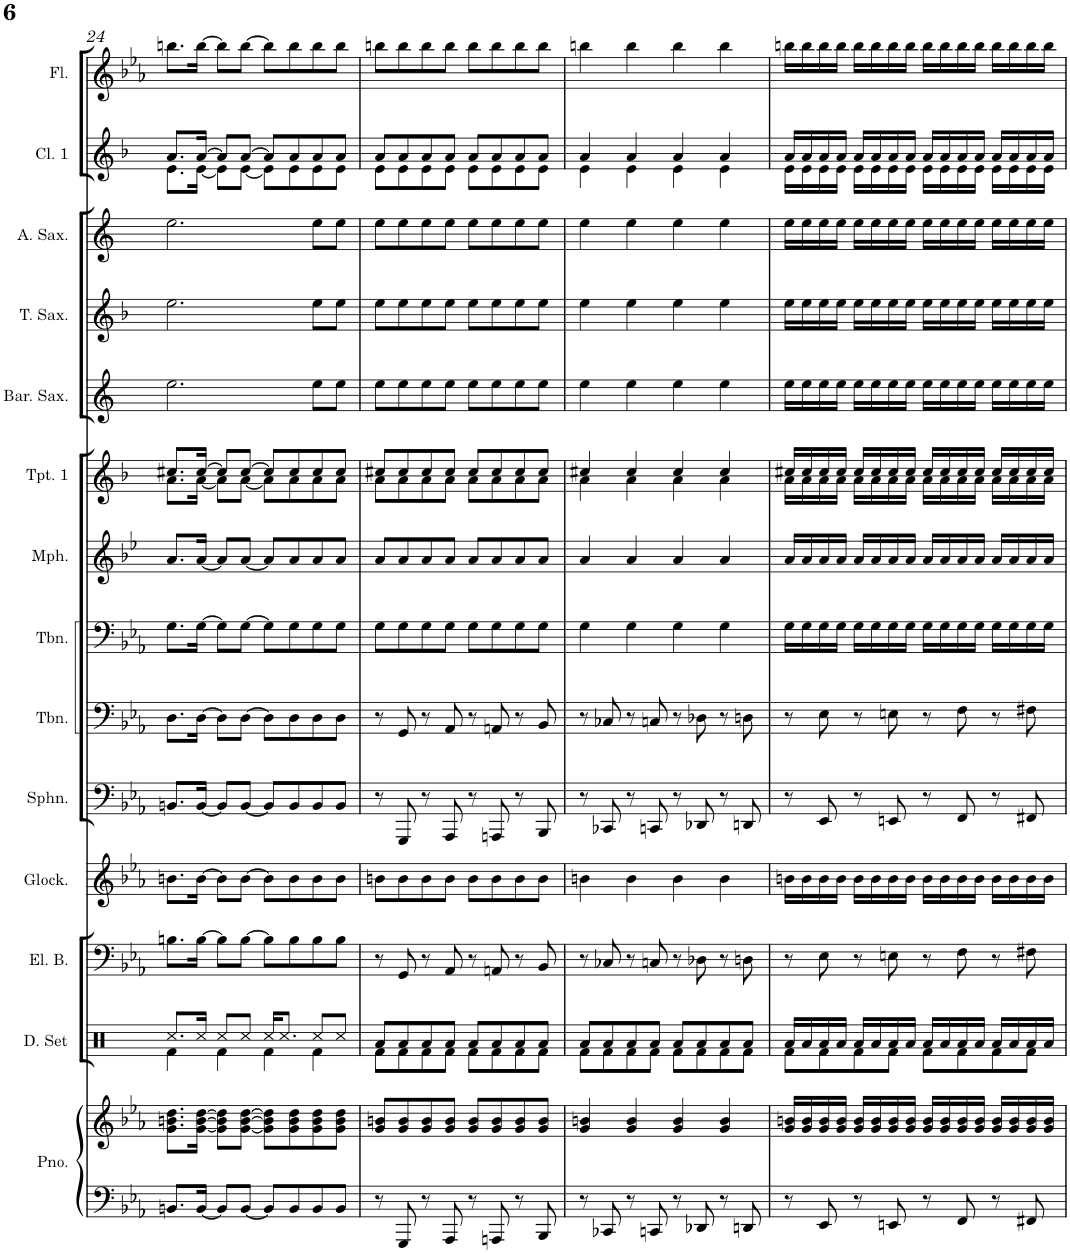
**kern	**kern	**kern	**kern	**kern	**kern	**kern	**kern	**kern	**kern	**kern	**kern	**kern	**kern	**kern
*part14	*part14	*part13	*part12	*part11	*part10	*part9	*part8	*part7	*part6	*part5	*part4	*part3	*part2	*part1
*staff15	*staff14	*staff13	*staff12	*staff11	*staff10	*staff9	*staff8	*staff7	*staff6	*staff5	*staff4	*staff3	*staff2	*staff1
*I"Piano	*	*I"Drumset	*I"Electric Bass	*I"Glockenspiel	*I"Sousaphone	*I"Trombone	*I"Trombone	*I"Mellophone	*I"Trumpet 1	*I"Baritone Sax	*I"Tenor Sax	*I"Alto Sax	*I"Clarinet 1	*I"Flute
*I'Pno.	*	*I'D. Set	*I'El. B.	*I'Glock.	*I'Sphn.	*I'Tbn.	*I'Tbn.	*I'Mph.	*I'Tpt. 1	*I'Bar. Sax.	*I'T. Sax.	*I'A. Sax.	*I'Cl. 1	*I'Fl.
!!LO:PB:g=z
*clefF4	*clefG2	*clefX	*clefF4	*clefG2	*clefF4	*clefF4	*clefF4	*clefG2	*clefG2	*clefG2	*clefG2	*clefG2	*clefG2	*clefG2
*	*	*	*Trd7c12	*Trd-14c-24	*	*	*	*Trd4c7	*Trd1c2	*Trd12c21	*Trd8c14	*Trd5c9	*Trd1c2	*
*k[b-e-a-]	*k[b-e-a-]	*k[]	*k[b-e-a-]	*k[b-e-a-]	*k[b-e-a-]	*k[b-e-a-]	*k[b-e-a-]	*k[b-e-]	*k[b-]	*k[]	*k[b-]	*k[]	*k[b-]	*k[b-e-a-]
*M4/4	*M4/4	*M4/4	*M4/4	*M4/4	*M4/4	*M4/4	*M4/4	*M4/4	*M4/4	*M4/4	*M4/4	*M4/4	*M4/4	*M4/4
=24	=24	=24	=24	=24	=24	=24	=24	=24	=24	=24	=24	=24	=24	=24
*	*	*^	*	*	*	*	*	*	*^	*	*	*	*^	*
8.BBn/L	8.g\ 8.bn\ 8.dd\L	8.Rcc/L	4Rf\	8.Bn\L	8.bn\L	8.BBn/L	8.D\L	8.G\L	8.a/L	8.cc#X/L	8.a\L	2.ee\	2.ee\	2.ee\	8.a/L	8.e\L	8.bbn\L
[16BB/Jk	[16g\ [16b\ [16dd\Jk	16Rcc/Jk	.	[16B\Jk	[16b\Jk	[16BB/Jk	[16D\Jk	[16G\Jk	[16a/Jk	[16cc#/Jk	[16a\Jk	.	.	.	[16a/Jk	[16e\Jk	[16bb\Jk
8BB/L]	8g\] 8b\] 8dd\]L	8Rcc/L	4Rf\	8B\L]	8b\L]	8BB/L]	8D\L]	8G\L]	8a/L]	8cc#/L]	8a\L]	.	.	.	8a/L]	8e\L]	8bb\L]
[8BB/J	[8g\ [8b\ [8dd\J	8Rcc/J	.	[8B\J	[8b\J	[8BB/J	[8D\J	[8G\J	[8a/J	[8cc#/J	[8a\J	.	.	.	[8a/J	[8e\J	[8bb\J
8BB/L]	8g\] 8b\] 8dd\]L	16Rcc/KL	4Rf\	8B\L]	8b\L]	8BB/L]	8D\L]	8G\L]	8a/L]	8cc#/L]	8a\L]	.	.	.	8a/L]	8e\L]	8bb\L]
.	.	8.Rcc/J	.	.	.	.	.	.	.	.	.	.	.	.	.	.	.
8BB/	8g\ 8b\ 8dd\	.	.	8B\	8b\	8BB/	8D\	8G\	8a/	8cc#/	8a\	.	.	.	8a/	8e\	8bb\
8BB/	8g\ 8b\ 8dd\	8Rcc/L	4Rf\	8B\	8b\	8BB/	8D\	8G\	8a/	8cc#/	8a\	8ee\L	8ee\L	8ee\L	8a/	8e\	8bb\
8BB/J	8g\ 8b\ 8dd\J	8Rcc/J	.	8B\J	8b\J	8BB/J	8D\J	8G\J	8a/J	8cc#/J	8a\J	8ee\J	8ee\J	8ee\J	8a/J	8e\J	8bb\J
=25	=25	=25	=25	=25	=25	=25	=25	=25	=25	=25	=25	=25	=25	=25	=25	=25	=25
8r	8g/ 8bn/L	8Ra/L	8Rf\L	8r	8bn\L	8r	8r	8G\L	8a/L	8cc#X/L	8a\L	8ee\L	8ee\L	8ee\L	8a/L	8e\L	8bbn\L
8GGG/	8g/ 8b/	8Ra/	8Rf\	8GG/	8b\	8GGG/	8GG/	8G\	8a/	8cc#/	8a\	8ee\	8ee\	8ee\	8a/	8e\	8bb\
8r	8g/ 8b/	8Ra/	8Rf\	8r	8b\	8r	8r	8G\	8a/	8cc#/	8a\	8ee\	8ee\	8ee\	8a/	8e\	8bb\
8AAA-/	8g/ 8b/J	8Ra/J	8Rf\J	8AA-/	8b\J	8AAA-/	8AA-/	8G\J	8a/J	8cc#/J	8a\J	8ee\J	8ee\J	8ee\J	8a/J	8e\J	8bb\J
8r	8g/ 8b/L	8Ra/L	8Rf\L	8r	8b\L	8r	8r	8G\L	8a/L	8cc#/L	8a\L	8ee\L	8ee\L	8ee\L	8a/L	8e\L	8bb\L
8AAAn/	8g/ 8b/	8Ra/	8Rf\	8AAn/	8b\	8AAAn/	8AAn/	8G\	8a/	8cc#/	8a\	8ee\	8ee\	8ee\	8a/	8e\	8bb\
8r	8g/ 8b/	8Ra/	8Rf\	8r	8b\	8r	8r	8G\	8a/	8cc#/	8a\	8ee\	8ee\	8ee\	8a/	8e\	8bb\
8BBB-/	8g/ 8b/J	8Ra/J	8Rf\J	8BB-/	8b\J	8BBB-/	8BB-/	8G\J	8a/J	8cc#/J	8a\J	8ee\J	8ee\J	8ee\J	8a/J	8e\J	8bb\J
=26	=26	=26	=26	=26	=26	=26	=26	=26	=26	=26	=26	=26	=26	=26	=26	=26	=26
8r	4g/ 4bn/	8Ra/L	8Rf\L	8r	4bn\	8r	8r	4G\	4a/	4cc#X/	4a\	4ee\	4ee\	4ee\	4a/	4e\	4bbn\
8CC-X/	.	8Ra/	8Rf\	8C-X/	.	8CC-X/	8C-X/	.	.	.	.	.	.	.	.	.	.
8r	4g/ 4b/	8Ra/	8Rf\	8r	4b\	8r	8r	4G\	4a/	4cc#/	4a\	4ee\	4ee\	4ee\	4a/	4e\	4bb\
8CCn/	.	8Ra/J	8Rf\J	8Cn/	.	8CCn/	8Cn/	.	.	.	.	.	.	.	.	.	.
8r	4g/ 4b/	8Ra/L	8Rf\L	8r	4b\	8r	8r	4G\	4a/	4cc#/	4a\	4ee\	4ee\	4ee\	4a/	4e\	4bb\
8DD-X/	.	8Ra/	8Rf\	8D-X\	.	8DD-X/	8D-X\	.	.	.	.	.	.	.	.	.	.
8r	4g/ 4b/	8Ra/	8Rf\	8r	4b\	8r	8r	4G\	4a/	4cc#/	4a\	4ee\	4ee\	4ee\	4a/	4e\	4bb\
8DDn/	.	8Ra/J	8Rf\J	8Dn\	.	8DDn/	8Dn\	.	.	.	.	.	.	.	.	.	.
=27	=27	=27	=27	=27	=27	=27	=27	=27	=27	=27	=27	=27	=27	=27	=27	=27	=27
8r	16g/ 16bn/LL	16Ra/LL	8Rf\L	8r	16bn\LL	8r	8r	16G\LL	16a/LL	16cc#X/LL	16a\LL	16ee\LL	16ee\LL	16ee\LL	16a/LL	16e\LL	16bbn\LL
.	16g/ 16b/	16Ra/	.	.	16b\	.	.	16G\	16a/	16cc#/	16a\	16ee\	16ee\	16ee\	16a/	16e\	16bb\
8EE-/	16g/ 16b/	16Ra/	8Rf\	8E-\	16b\	8EE-/	8E-\	16G\	16a/	16cc#/	16a\	16ee\	16ee\	16ee\	16a/	16e\	16bb\
.	16g/ 16b/JJ	16Ra/JJ	.	.	16b\JJ	.	.	16G\JJ	16a/JJ	16cc#/JJ	16a\JJ	16ee\JJ	16ee\JJ	16ee\JJ	16a/JJ	16e\JJ	16bb\JJ
8r	16g/ 16b/LL	16Ra/LL	8Rf\	8r	16b\LL	8r	8r	16G\LL	16a/LL	16cc#/LL	16a\LL	16ee\LL	16ee\LL	16ee\LL	16a/LL	16e\LL	16bb\LL
.	16g/ 16b/	16Ra/	.	.	16b\	.	.	16G\	16a/	16cc#/	16a\	16ee\	16ee\	16ee\	16a/	16e\	16bb\
8EEn/	16g/ 16b/	16Ra/	8Rf\J	8En\	16b\	8EEn/	8En\	16G\	16a/	16cc#/	16a\	16ee\	16ee\	16ee\	16a/	16e\	16bb\
.	16g/ 16b/JJ	16Ra/JJ	.	.	16b\JJ	.	.	16G\JJ	16a/JJ	16cc#/JJ	16a\JJ	16ee\JJ	16ee\JJ	16ee\JJ	16a/JJ	16e\JJ	16bb\JJ
8r	16g/ 16b/LL	16Ra/LL	8Rf\L	8r	16b\LL	8r	8r	16G\LL	16a/LL	16cc#/LL	16a\LL	16ee\LL	16ee\LL	16ee\LL	16a/LL	16e\LL	16bb\LL
.	16g/ 16b/	16Ra/	.	.	16b\	.	.	16G\	16a/	16cc#/	16a\	16ee\	16ee\	16ee\	16a/	16e\	16bb\
8FF/	16g/ 16b/	16Ra/	8Rf\	8F\	16b\	8FF/	8F\	16G\	16a/	16cc#/	16a\	16ee\	16ee\	16ee\	16a/	16e\	16bb\
.	16g/ 16b/JJ	16Ra/JJ	.	.	16b\JJ	.	.	16G\JJ	16a/JJ	16cc#/JJ	16a\JJ	16ee\JJ	16ee\JJ	16ee\JJ	16a/JJ	16e\JJ	16bb\JJ
8r	16g/ 16b/LL	16Ra/LL	8Rf\	8r	16b\LL	8r	8r	16G\LL	16a/LL	16cc#/LL	16a\LL	16ee\LL	16ee\LL	16ee\LL	16a/LL	16e\LL	16bb\LL
.	16g/ 16b/	16Ra/	.	.	16b\	.	.	16G\	16a/	16cc#/	16a\	16ee\	16ee\	16ee\	16a/	16e\	16bb\
8FF#X/	16g/ 16b/	16Ra/	8Rf\J	8F#X\	16b\	8FF#X/	8F#X\	16G\	16a/	16cc#/	16a\	16ee\	16ee\	16ee\	16a/	16e\	16bb\
.	16g/ 16b/JJ	16Ra/JJ	.	.	16b\JJ	.	.	16G\JJ	16a/JJ	16cc#/JJ	16a\JJ	16ee\JJ	16ee\JJ	16ee\JJ	16a/JJ	16e\JJ	16bb\JJ
*	*	*v	*v	*	*	*	*	*	*	*v	*v	*	*	*	*v	*v	*
=	=	=	=	=	=	=	=	=	=	=	=	=	=	=
*-	*-	*-	*-	*-	*-	*-	*-	*-	*-	*-	*-	*-	*-	*-
